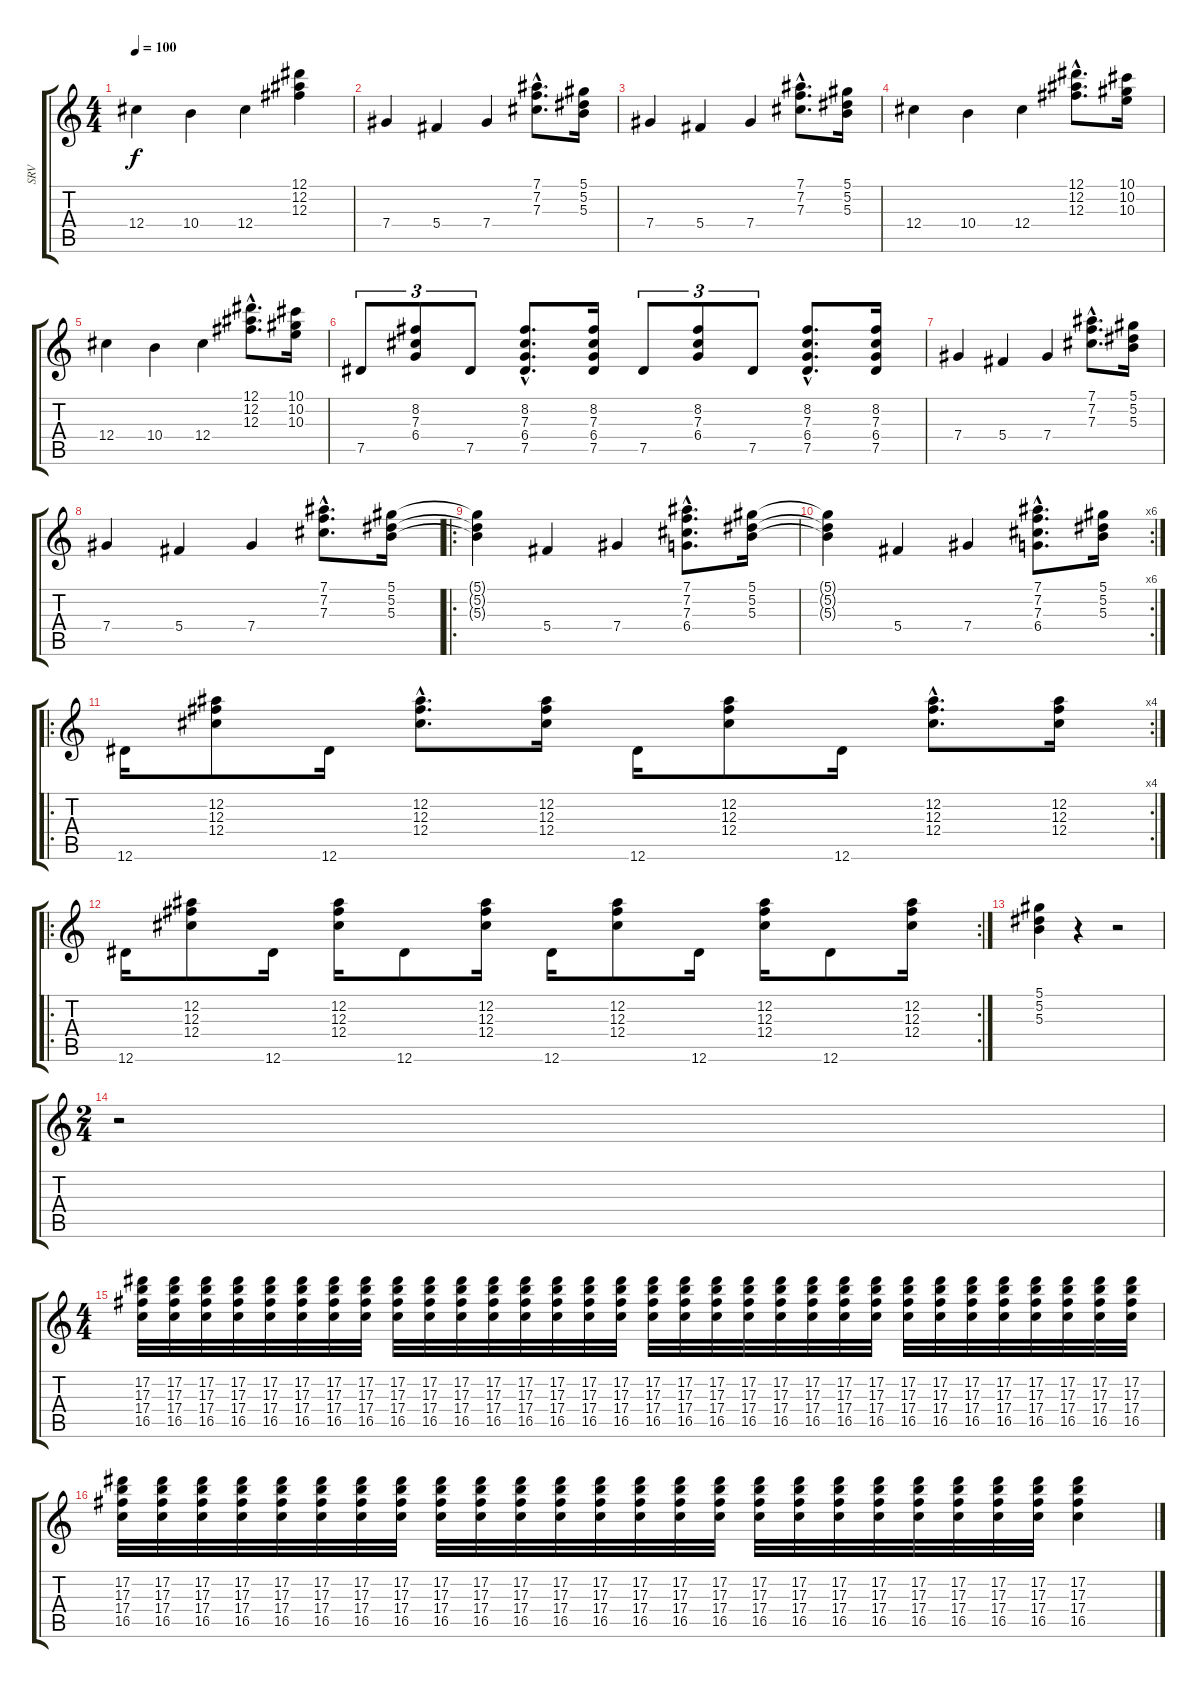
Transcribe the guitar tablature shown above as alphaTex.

\track ("SRV" "SRV") {instrument electricguitarclean}
\staff {score tabs}
\tuning (Eb4 Bb3 Gb3 Db3 Ab2 Eb2) {hide}
\ts (4 4)
\tempo 100
\clef g2
\ks c
12.4.4{dy f} 10.4.4 12.4.4 (12.1 12.2 12.3).4 |
7.4.4 5.4.4 7.4.4 (7.1{hac} 7.2{hac} 7.3{hac}).8{d} (5.1 5.2 5.3).16 |
7.4.4 5.4.4 7.4.4 (7.1{hac} 7.2{hac} 7.3{hac}).8{d} (5.1 5.2 5.3).16 |
12.4.4 10.4.4 12.4.4 (12.1{hac} 12.2{hac} 12.3{hac}).8{d} (10.1 10.2 10.3).16 |
12.4.4 10.4.4 12.4.4 (12.1{hac} 12.2{hac} 12.3{hac}).8{d} (10.1 10.2 10.3).16 |
7.5.8{tu (3 2)} (8.2 7.3 6.4).8{tu (3 2)} 7.5.8{tu (3 2)} (8.2{hac} 7.3{hac} 6.4{hac} 7.5{hac}).8{d} (8.2 7.3 6.4 7.5).16 7.5.8{tu (3 2)} (8.2 7.3 6.4).8{tu (3 2)} 7.5.8{tu (3 2)} (8.2{hac} 7.3{hac} 6.4{hac} 7.5{hac}).8{d} (8.2 7.3 6.4 7.5).16 |
7.4.4 5.4.4 7.4.4 (7.1{hac} 7.2{hac} 7.3{hac}).8{d} (5.1 5.2 5.3).16 |
7.4.4 5.4.4 7.4.4 (7.1{hac} 7.2{hac} 7.3{hac}).8{d} (5.1 5.2 5.3).16 |
\ro
(5.1{t} 5.2{t} 5.3{t}).4 5.4.4 7.4.4 (7.1{hac} 7.2{hac} 7.3{hac} 6.4{hac}).8{d} (5.1 5.2 5.3).16 |
\rc 6
(5.1{t} 5.2{t} 5.3{t}).4 5.4.4 7.4.4 (7.1{hac} 7.2{hac} 7.3{hac} 6.4{hac}).8{d} (5.1 5.2 5.3).16 |
\ro
\rc 4
12.6.16 (12.2 12.3 12.4).8 12.6.16 (12.2{hac} 12.3{hac} 12.4{hac}).8{d} (12.2 12.3 12.4).16 12.6.16 (12.2 12.3 12.4).8 12.6.16 (12.2{hac} 12.3{hac} 12.4{hac}).8{d} (12.2 12.3 12.4).16 |
\ro
\rc 2
12.6.16 (12.2 12.3 12.4).8 12.6.16 (12.2 12.3 12.4).16 12.6.8 (12.2 12.3 12.4).16 12.6.16 (12.2 12.3 12.4).8 12.6.16 (12.2 12.3 12.4).16 12.6.8 (12.2 12.3 12.4).16 |
(5.1 5.2 5.3).4 r.4 r.2 |
\ts (2 4)
r.2 |
\ts (4 4)
(17.2 17.3 17.4 16.5).32 (17.2 17.3 17.4 16.5).32 (17.2 17.3 17.4 16.5).32 (17.2 17.3 17.4 16.5).32 (17.2 17.3 17.4 16.5).32 (17.2 17.3 17.4 16.5).32 (17.2 17.3 17.4 16.5).32 (17.2 17.3 17.4 16.5).32 (17.2 17.3 17.4 16.5).32 (17.2 17.3 17.4 16.5).32 (17.2 17.3 17.4 16.5).32 (17.2 17.3 17.4 16.5).32 (17.2 17.3 17.4 16.5).32 (17.2 17.3 17.4 16.5).32 (17.2 17.3 17.4 16.5).32 (17.2 17.3 17.4 16.5).32 (17.2 17.3 17.4 16.5).32 (17.2 17.3 17.4 16.5).32 (17.2 17.3 17.4 16.5).32 (17.2 17.3 17.4 16.5).32 (17.2 17.3 17.4 16.5).32 (17.2 17.3 17.4 16.5).32 (17.2 17.3 17.4 16.5).32 (17.2 17.3 17.4 16.5).32 (17.2 17.3 17.4 16.5).32 (17.2 17.3 17.4 16.5).32 (17.2 17.3 17.4 16.5).32 (17.2 17.3 17.4 16.5).32 (17.2 17.3 17.4 16.5).32 (17.2 17.3 17.4 16.5).32 (17.2 17.3 17.4 16.5).32 (17.2 17.3 17.4 16.5).32 |
(17.2 17.3 17.4 16.5).32 (17.2 17.3 17.4 16.5).32 (17.2 17.3 17.4 16.5).32 (17.2 17.3 17.4 16.5).32 (17.2 17.3 17.4 16.5).32 (17.2 17.3 17.4 16.5).32 (17.2 17.3 17.4 16.5).32 (17.2 17.3 17.4 16.5).32 (17.2 17.3 17.4 16.5).32 (17.2 17.3 17.4 16.5).32 (17.2 17.3 17.4 16.5).32 (17.2 17.3 17.4 16.5).32 (17.2 17.3 17.4 16.5).32 (17.2 17.3 17.4 16.5).32 (17.2 17.3 17.4 16.5).32 (17.2 17.3 17.4 16.5).32 (17.2 17.3 17.4 16.5).32 (17.2 17.3 17.4 16.5).32 (17.2 17.3 17.4 16.5).32 (17.2 17.3 17.4 16.5).32 (17.2 17.3 17.4 16.5).32 (17.2 17.3 17.4 16.5).32 (17.2 17.3 17.4 16.5).32 (17.2 17.3 17.4 16.5).32 (17.2 17.3 17.4 16.5).4
